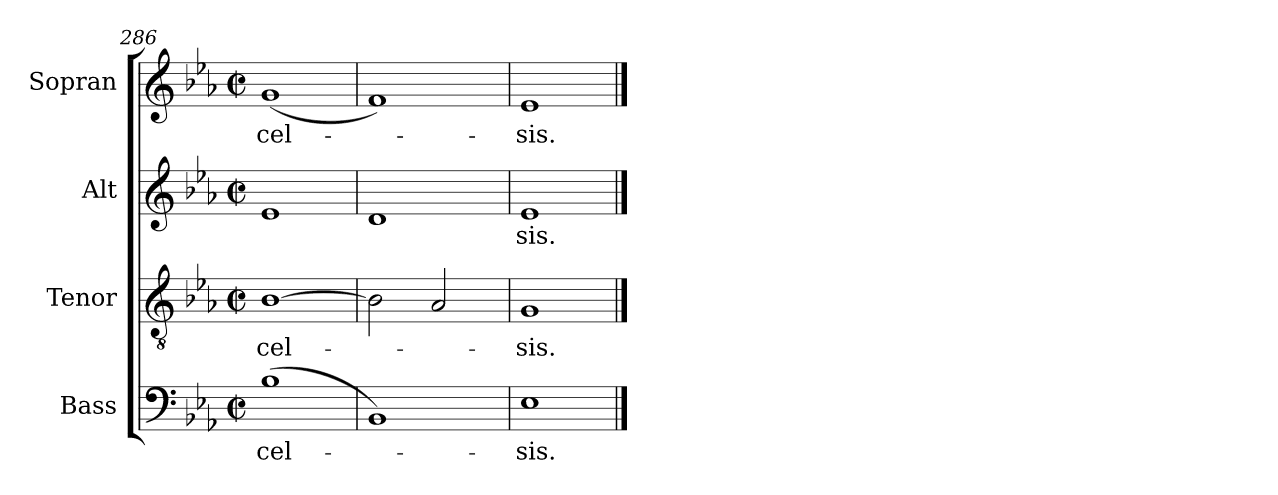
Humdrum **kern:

**kern	**text	**kern	**text	**kern	**text	**kern	**text
*part4	*part4	*part3	*part3	*part2	*part2	*part1	*part1
*staff4	*staff4	*staff3	*staff3	*staff2	*staff2	*staff1	*staff1
*I"Bass	*	*I"Tenor	*	*I"Alt	*	*I"Sopran	*
*I'B.	*	*I'T.	*	*I'A.	*	*I'S.	*
*clefF4	*	*clefGv2	*	*clefG2	*	*clefG2	*
*k[b-e-a-]	*	*k[b-e-a-]	*	*k[b-e-a-]	*	*k[b-e-a-]	*
*E-:	*	*E-:	*	*E-:	*	*E-:	*
*M2/2	*	*M2/2	*	*M2/2	*	*M2/2	*
*met(c|)	*	*met(c|)	*	*met(c|)	*	*met(c|)	*
=286	=286	=286	=286	=286	=286	=286	=286
!	!LO:LY:b	!	!LO:LY:b	!	!	!	!LO:LY:b
(>1B-	-cel-	[1B-	-cel-	1e-	.	(<1g	-cel-
=287	=287	=287	=287	=287	=287	=287	=287
1BB-)	.	2B-\]	.	1d	.	1f)	.
.	.	2A-/	.	.	.	.	.
=288	=288	=288	=288	=288	=288	=288	=288
!	!LO:LY:b	!	!LO:LY:b	!	!LO:LY:b	!	!LO:LY:b
1E-	-sis.	1G	-sis.	1e-	-sis.	1e-	-sis.
==	==	==	==	==	==	==	==
*-	*-	*-	*-	*-	*-	*-	*-
